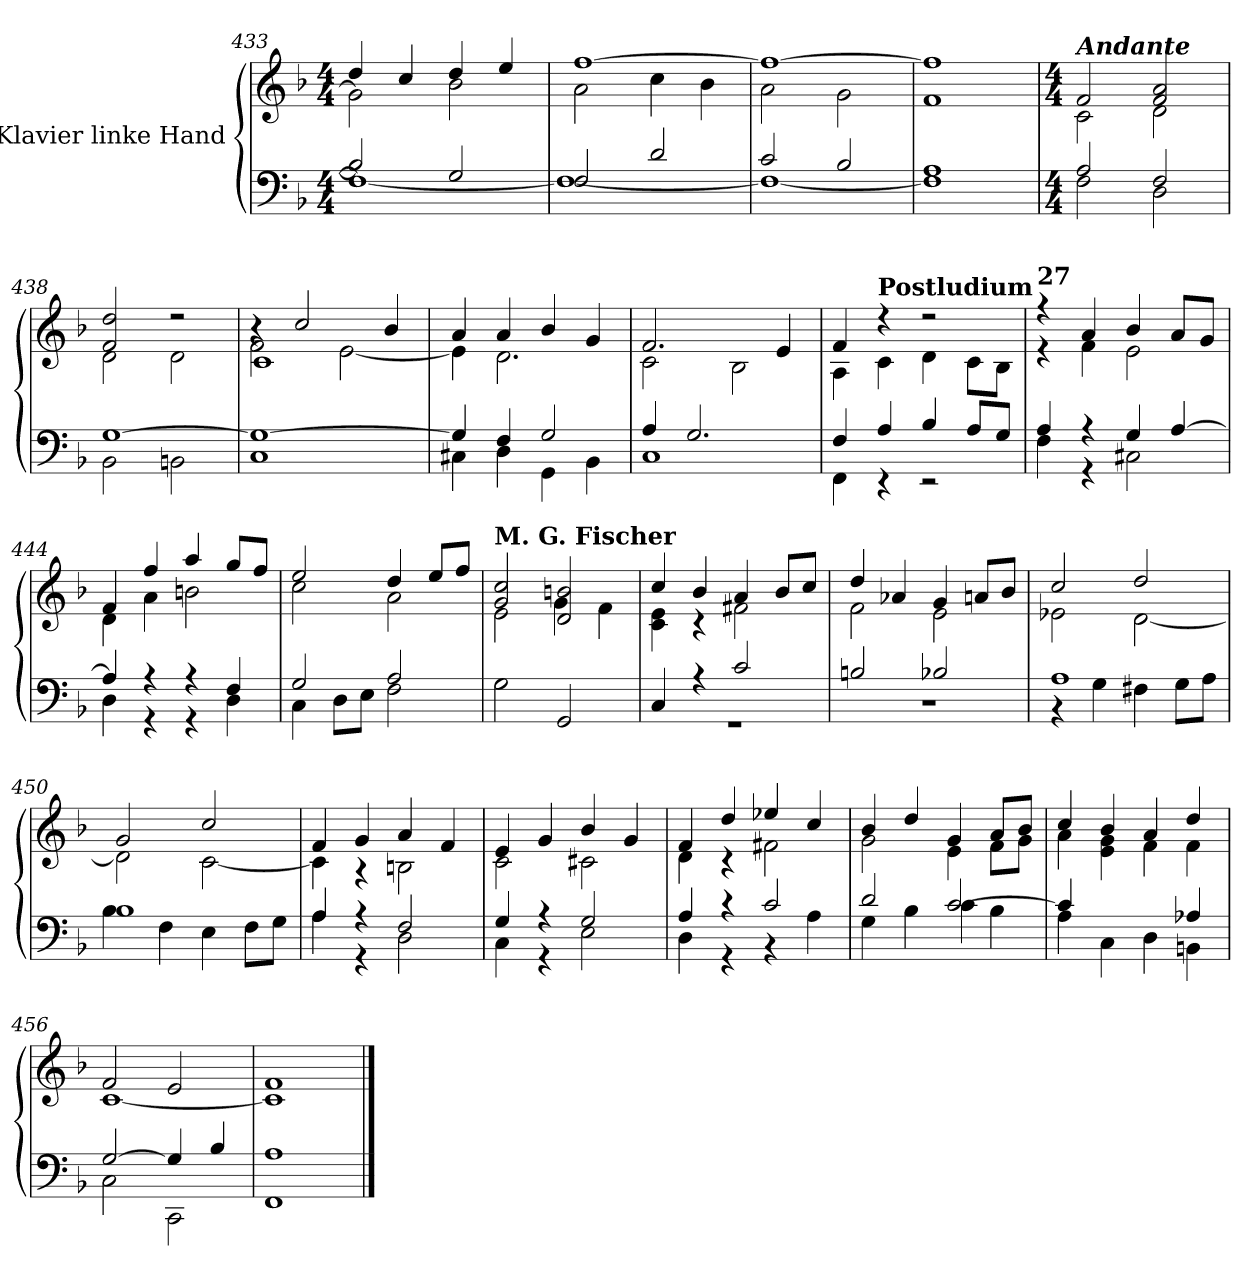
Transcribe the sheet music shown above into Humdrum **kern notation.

**kern	**kern
*part1	*part1
*staff2	*staff1
*I"Klavier linke Hand	*
*clefF4	*clefG2
*k[b-]	*k[b-]
*M4/4	*M4/4
=433	=433
*^	*^
2B-/]	1F_	4dd/	2g\]
.	.	4cc/	.
2G/	.	4dd/	2b-\
.	.	4ee/	.
=434	=434	=434	=434
2F/	1F_	[1ff	2a\
2d/	.	.	4cc\
.	.	.	4b-\
=435	=435	=435	=435
2c/	1F_	1ff_	2a\
2B-/	.	.	2g\
=436	=436	=436	=436
1A	1F]	1ff]	1f
!!LO:LB:g=z	!!
=437	=437	=437	=437
*M4/4	*	*M4/4	*
!	!	!LO:TX:a:Bi:t=Andante	!
2A/	2F\	2f/	2c\
2F/	2D\	2f/ 2a/	2d\
=438	=438	=438	=438
[1G	2BB-\	2f/ 2dd/	2d\
.	2BBn\	2r	2d\
=439	=439	=439	=439
*	*	*	*^
1G_	1C	4r	2f\	1c
.	.	2cc/	.	.
.	.	.	[2e\	.
.	.	4b-/	.	.
*	*	*	*v	*v
=440	=440	=440	=440
4G/]	4C#X\	4a/	4e\]
4F/	4D\	4a/	2.d\
2G/	4GG\	4b-/	.
.	4BB-\	4g/	.
=441	=441	=441	=441
4A/	1C	2.f/	2c\
2.G/	.	.	.
.	.	.	2B-\
.	.	4e/	.
=442	=442	=442	=442
4F/	4FF\	4f/	4A\
!	!	!LO:TX:a:B:t=Postludium	!
4A/	4r	4r	4c\
4B-/	2r	2r	4d\
8A/L	.	.	8c\L
8G/J	.	.	8B-\J
!!LO:LB:g=z	!!
=443	=443	=443	=443
!	!	!LO:TX:a:B:t=27	!
4A/	4F\	4r	4r
4r	4r	4a/	4f\
4G/	2C#X\	4b-/	2e\
[4A/	.	8a/L	.
.	.	8g/J	.
!!LO:LB:g=z	!!
=444	=444	=444	=444
4A/]	4D\	4f/	4d\
4r	4r	4ff/	4a\
4r	4r	4aa/	2bn\
4F/	4D\	8gg/L	.
.	.	8ff/J	.
=445	=445	=445	=445
2G/	4C\	2ee/	2cc\
.	8D\L	.	.
.	8E\J	.	.
2A/	2F\	4dd/	2a\
.	.	8ee/L	.
.	.	8ff/J	.
=446	=446	=446	=446
!	!	!LO:TX:a:B:t=M. G. Fischer	!
1ryy	2G\	2g/ 2cc/	2e\
.	2GG/	2d/ 2bn/	4g\
.	.	.	4f\
!!LO:LB:g=z	!!
=447	=447	=447	=447
4C/	1r	4cc/	4c\ 4e\
4r	.	4b-/	4r
2c/	.	4a/	2f#X\
.	.	8b-/L	.
.	.	8cc/J	.
=448	=448	=448	=448
2Bn/	1r	4dd/	2f\
.	.	4a-X/	.
2B-X/	.	4g/	2e\
.	.	8an/L	.
.	.	8b-/J	.
=449	=449	=449	=449
1A	4r	2cc/	2e-X\
.	4G\	.	.
.	4F#X\	2dd/	[2d\
.	8G\L	.	.
.	8A\J	.	.
=450	=450	=450	=450
1B-	4B-\	2g/	2d\]
.	4F\	.	.
.	4E\	2cc/	[2c\
.	8F\L	.	.
.	8G\J	.	.
=451	=451	=451	=451
4A/	4A\	4f/	4c\]
4r	4r	4g/	4r
2F/	2D\	4a/	2Bn\
.	.	4f/	.
!!LO:LB:g=z	!!
=452	=452	=452	=452
4G/	4C\	4e/	2c\
4r	4r	4g/	.
2G/	2E\	4b-/	2c#X\
.	.	4g/	.
=453	=453	=453	=453
4A/	4D\	4f/	4d\
4r	4r	4dd/	4r
2c/	4r	4ee-X/	2f#X\
.	4A\	4cc/	.
=454	=454	=454	=454
2d/	4G\	4b-/	2g\
.	4B-\	4dd/	.
[2c/	4c\	4g/	4e\
.	4B-\	8a/L	8f\L
.	.	8b-/J	8g\J
=455	=455	=455	=455
4c/]	4A\	4cc/	4a\
2ryy	4C\	4b-/	4e\ 4g\
.	4D\	4a/	4f\
4A-X/	4BBn\	4dd/	4f\
=456	=456	=456	=456
[2G/	2C\	2f/	[1c
4G/]	2CC\	2e/	.
4B-/	.	.	.
=457	=457	=457	=457
1A	1FF	1f	1c]
*v	*v	*	*
*	*v	*v
==	==
*-	*-
